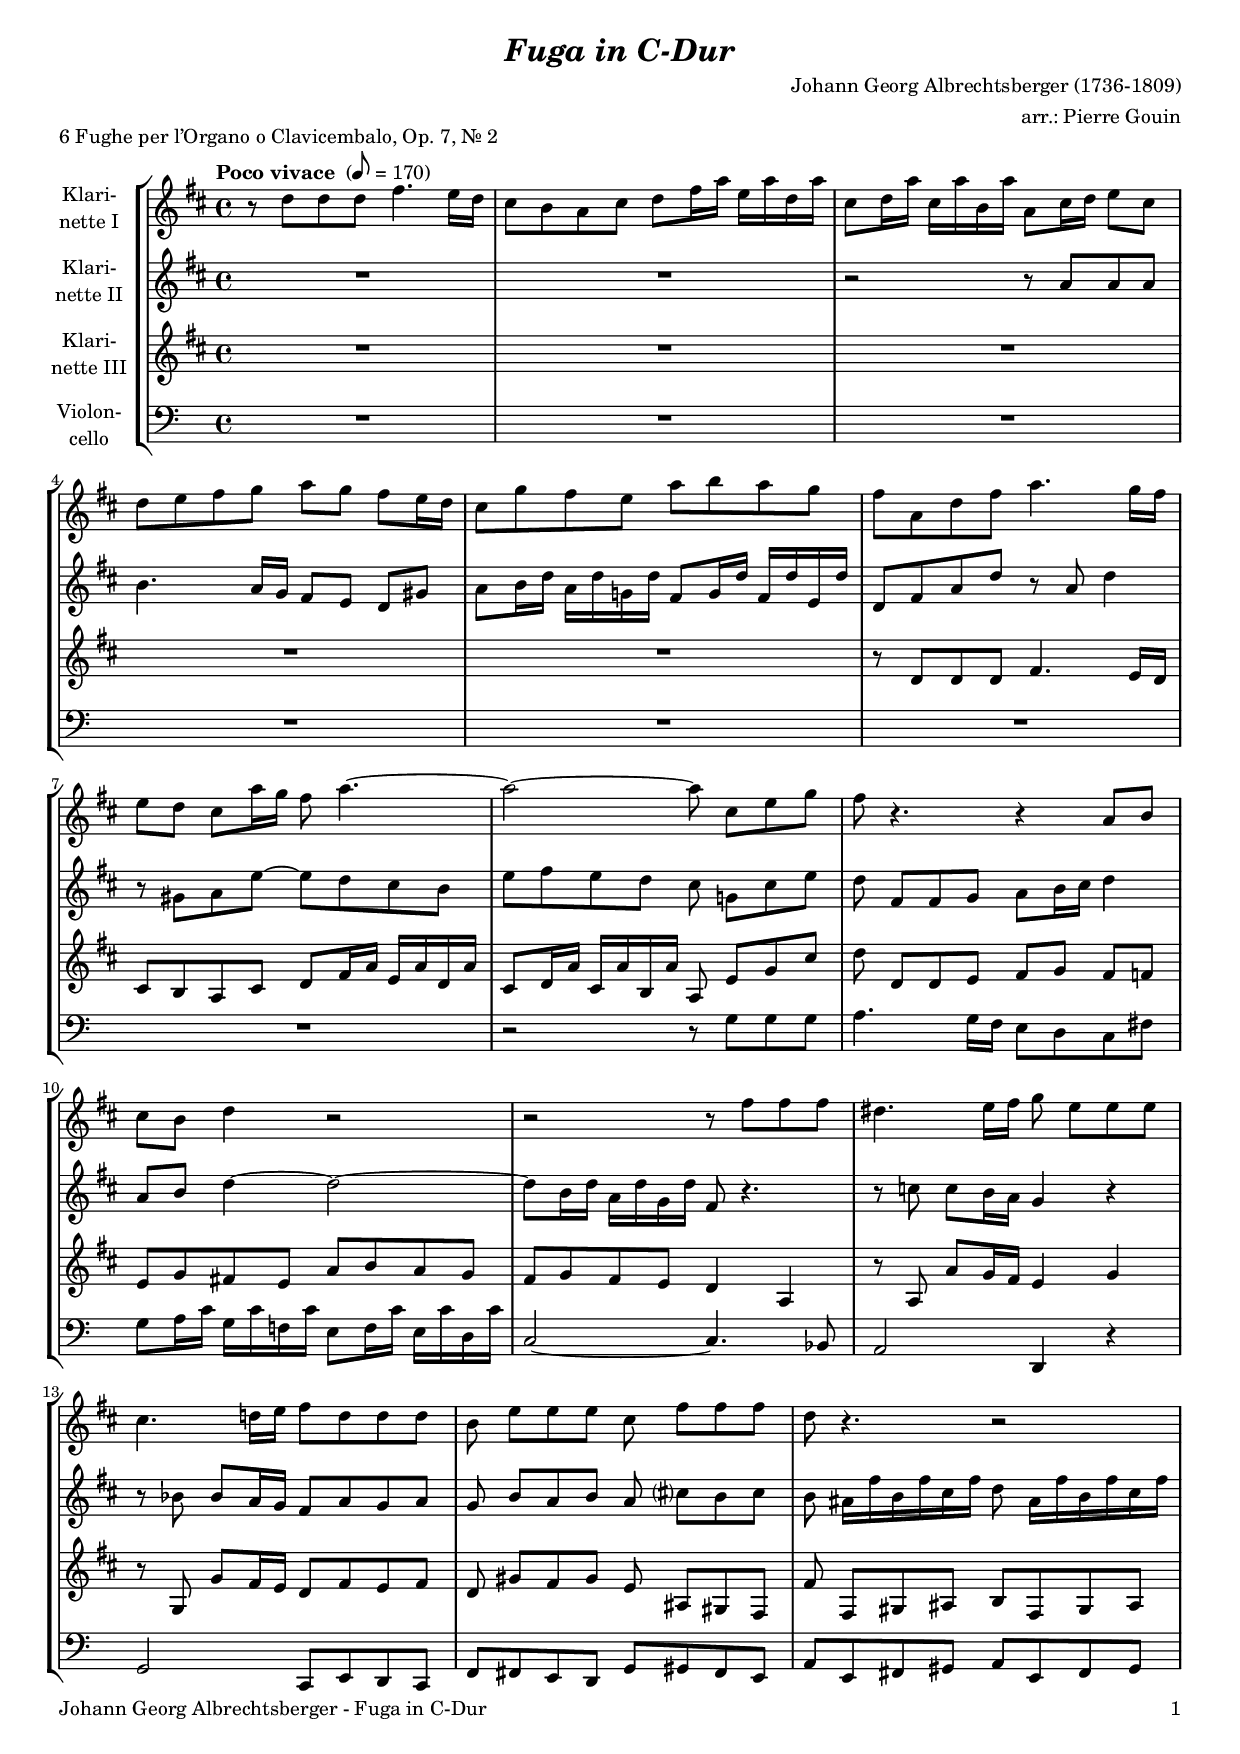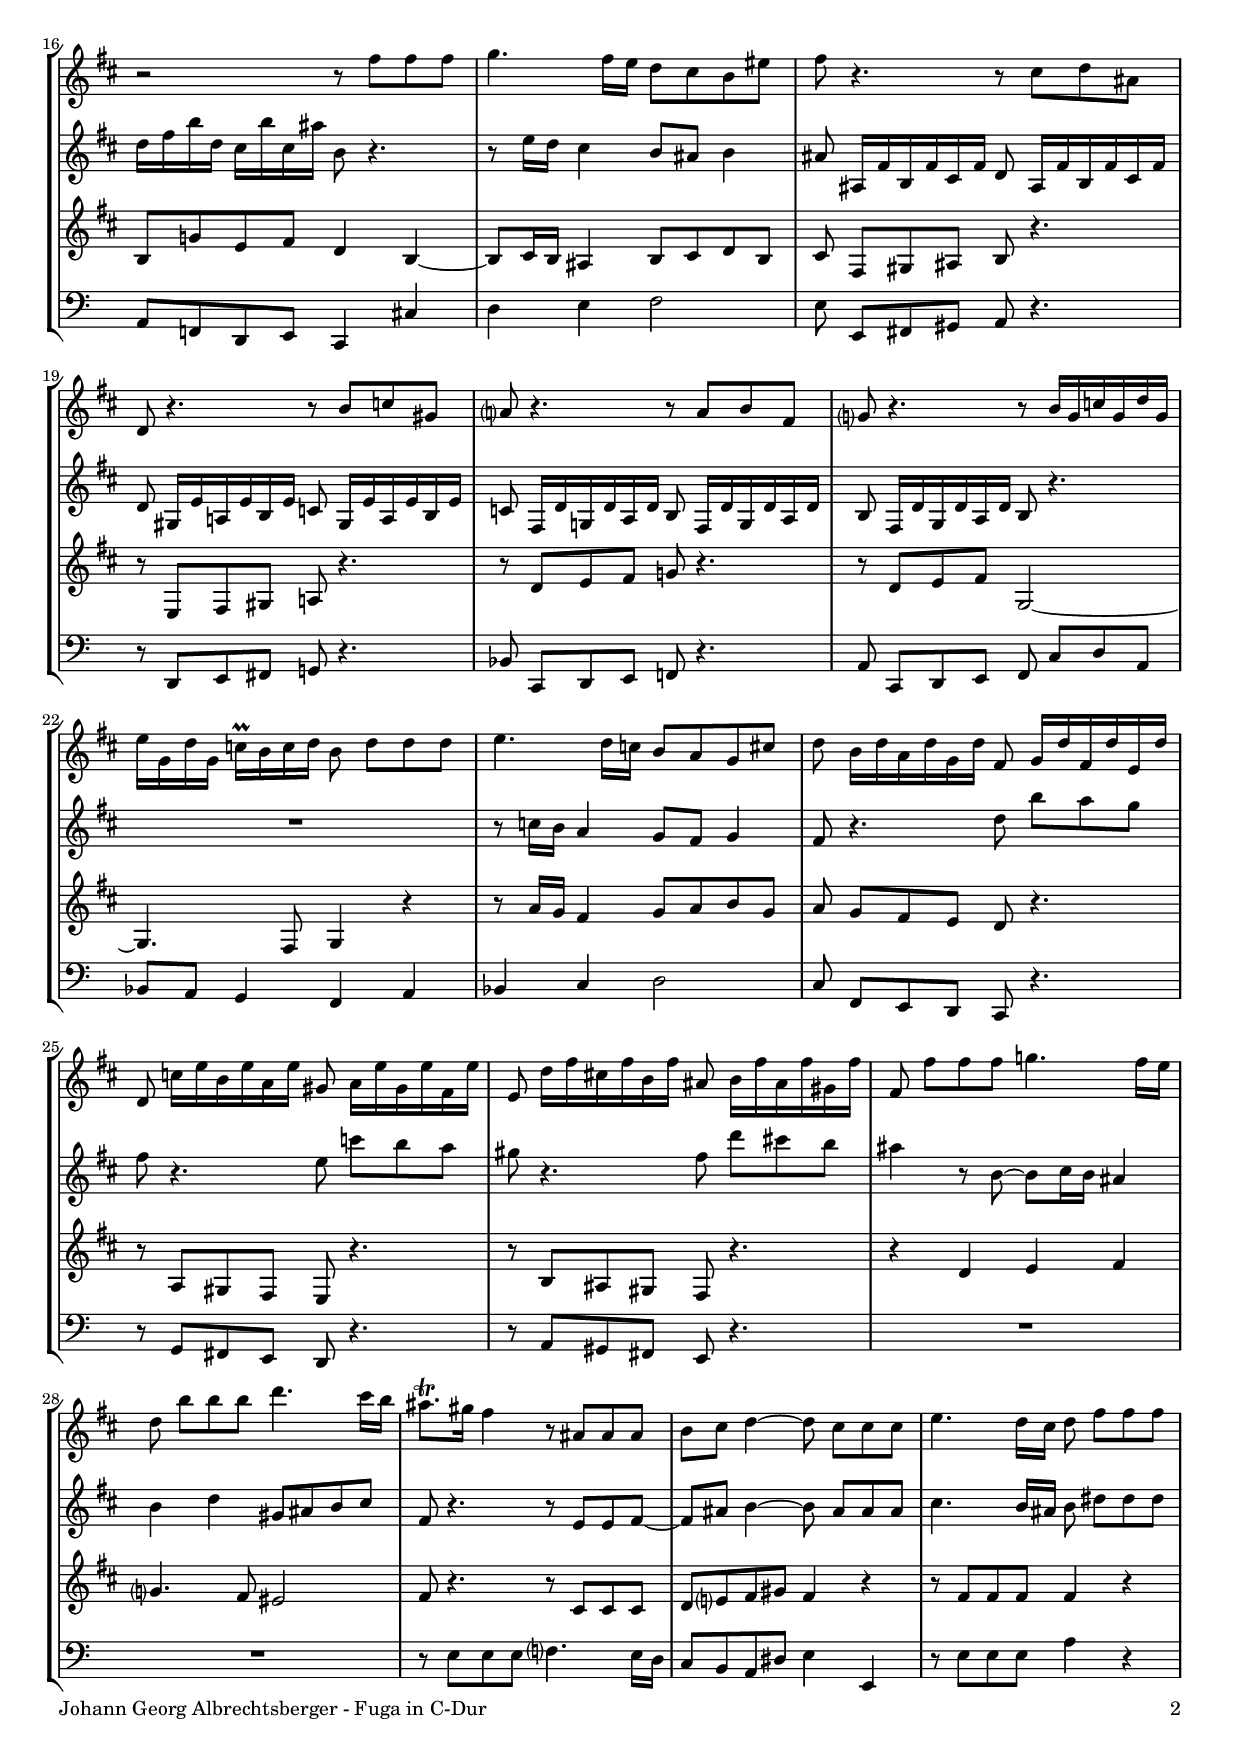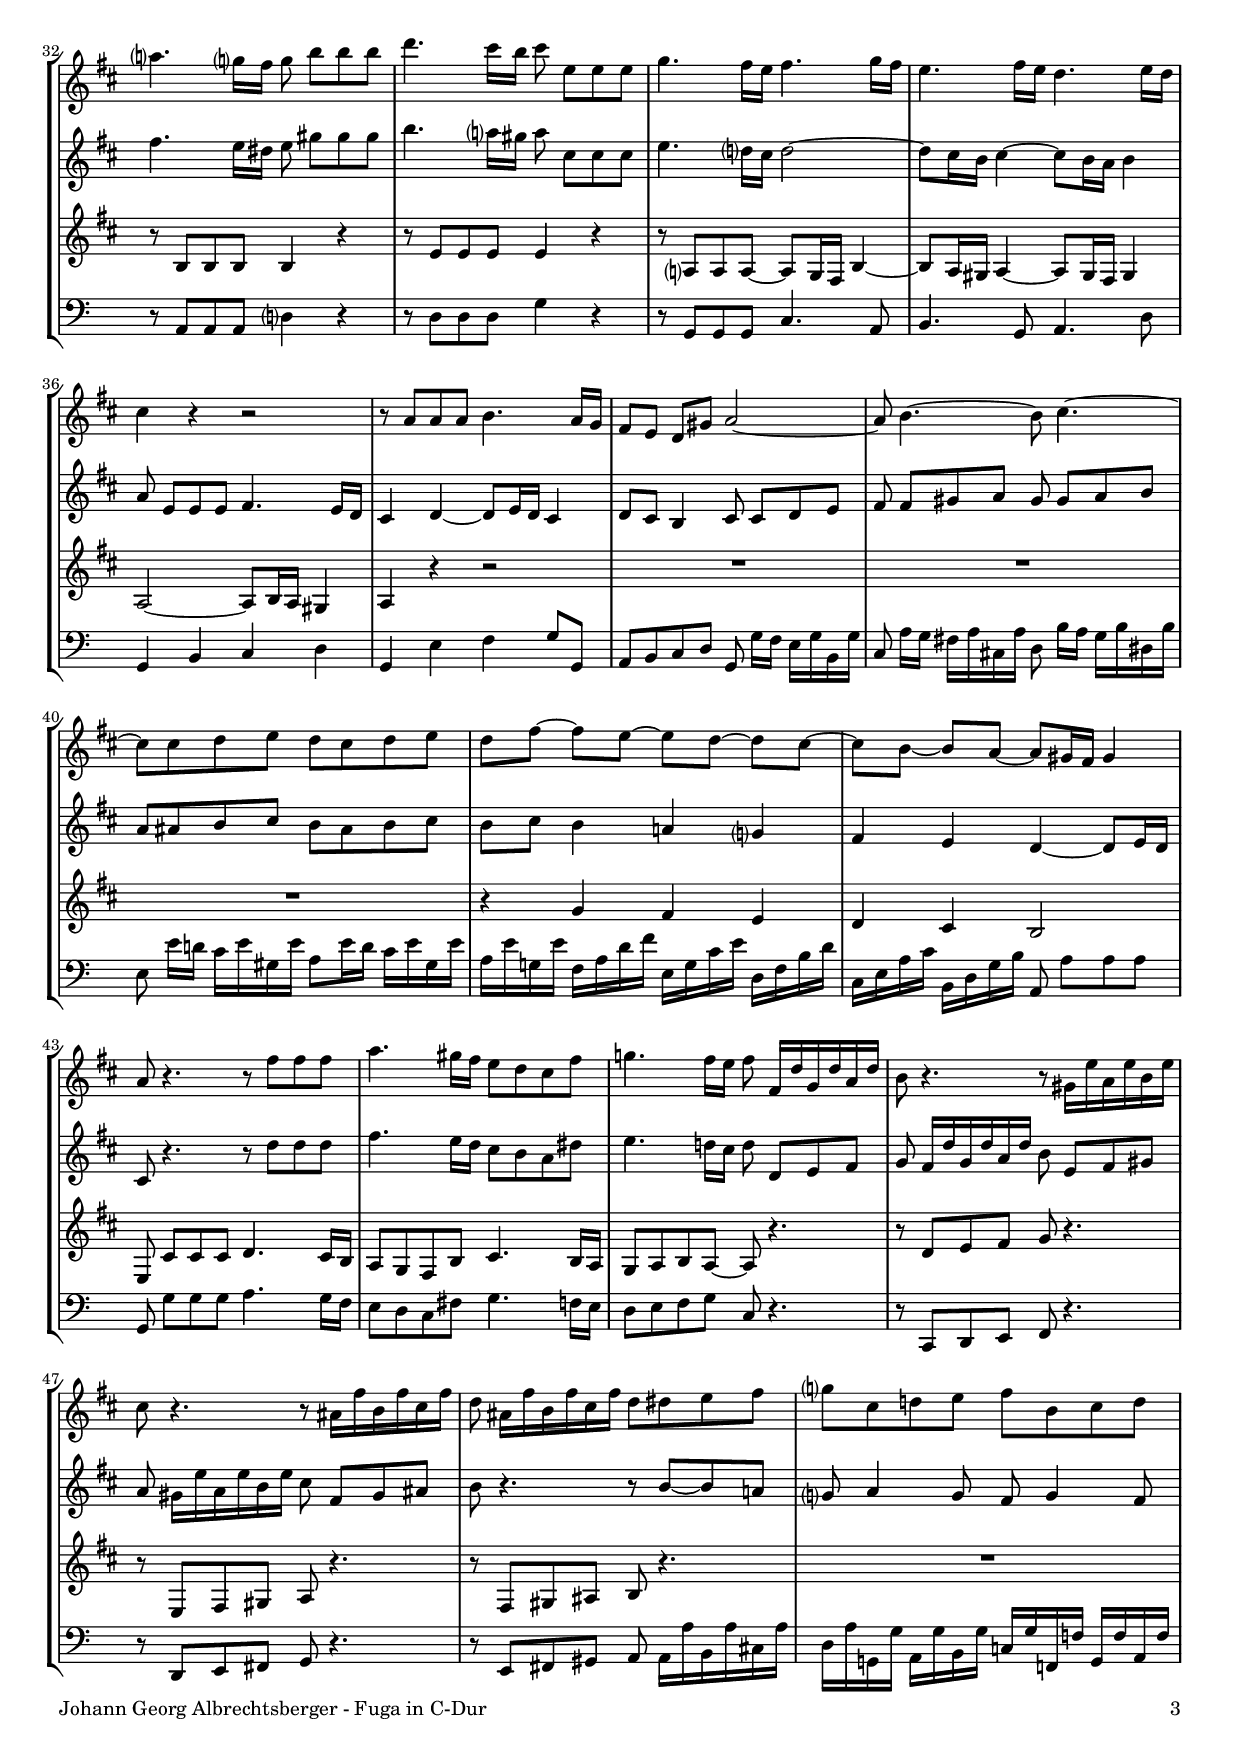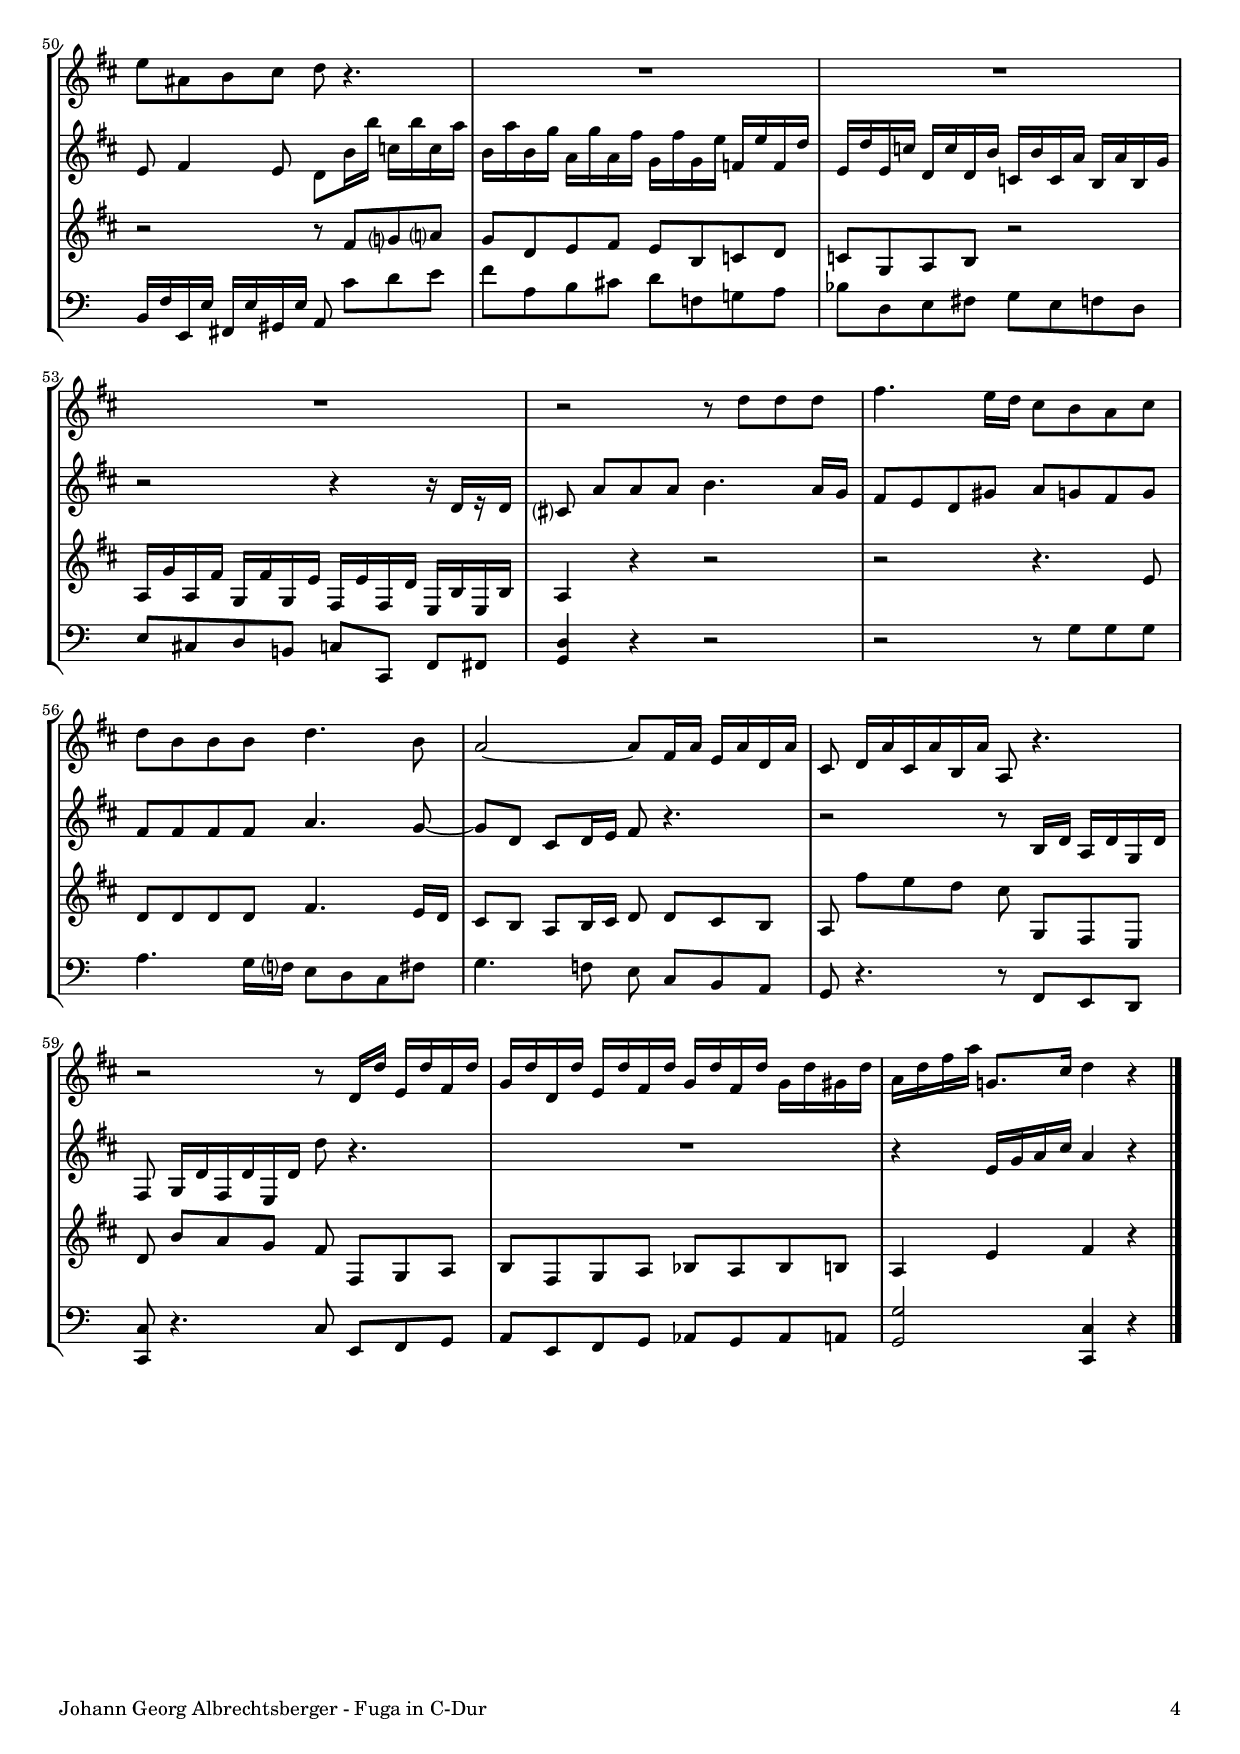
\version "2.18.2"
\include "deutsch.ly"
  
#(set-global-staff-size 17.1165)

\header {
  title     = \markup \bold \italic "Fuga in C-Dur"
  composer  = "Johann Georg Albrechtsberger (1736-1809)"
  arranger  = "arr.: Pierre Gouin"
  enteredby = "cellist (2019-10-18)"
  piece     = "6 Fughe per l’Organo o Clavicembalo, Op. 7, Nr. 2"
}

voiceconsts = {
  \key c \major
  \time 4/4
  \clef "treble"
%  \numericTimeSignature
  \compressFullBarRests
  % Set default beaming for all staves
%  \set Timing.beamExceptions = #'()
%  \set Timing.baseMoment     = #(ly:make-moment 1 4)
%  \set Timing.beatStructure  = #'(1 1 1)
  \tempo "Poco vivace " 8=170
}

micl = "clarinet"
mifl = "flute"
miob = "oboe"
mifh = "french horn"
misx = "tenor sax"
mist = "string ensemble 1"
%miba = "cello"
miba = "bassoon"

va = \relative c'' {
  \voiceconsts

  r8 c c c e4. d16 c
  h8 a  g h c e16 g d g c, g'
  h,8 c16 g' h, g' a, g' g,8 h16 c d8 h

  c d e f g f e d16 c
  h8 f' e d g a g f
  e g, c e g4. f16 e

  d8 c h g'16 f e8 g4.~
  g2~ g8 h,[ d f]
  e r4. r4 g,8 a

  h a c4 r2
  r r8 e8 e e
  cis4. d16 e f8 d[ d d]

  h4. c!16 d e8 c c c
  a d[ d d] h e[ e e]
  c r4. r2
  r r8 e e e
  f4. e16 d c8 h a dis
  e r4. r8 h c gis

  c, r4. r8 a' b fis
  g?8 r4. r8 g a e
  f? r4. r8 a16[ f b f c' f,]

  d' f, c' f, b\prall a b c a8 c[ c c]
  d4. c16 b a8 g f h
  c8 a16[ c g c f, c'] e,8 f16[ c' e, c' d, c']

  c,8 b'16[ d a d g, d'] fis,8 g16[ d' fis, d' e, d']
  d,8 c'16[ e h! e a, e'] gis,8 a16[ e' gis, e' fis, e']
  e,8 e'[ e e] f!4. e16 d

  c8 a'[ a a] c4. h16 a
  gis8.\trill fis16 e4 r8 gis, gis gis
  a h c4~ c8 h[ h h]

  d4. c16 h c8 e[ e e]
  g?4. f?16 e f8 a[ a a]
  c4. h16 a h8 d,[ d d]

  f4. e16 d e4. f16 e
  d4. e16 d c4. d16 c
  h4 r r2

  r8 g g g a4. g16 f
  e8 d c[ fis] g2~
  g8 a4.~ a8 h4.~

  h8 h c d c h c d
  c e~ e[ d]~ d c~ c[ h]~
  h a~ a[ g]~ g fis16 e fis4

  g8 r4. r8 e' e e
  g4. fis16 e d8 c h e
  f!4. e16 d e8 e,16[ c' f, c' g c]

  a8 r4. r8 fis16[ d' g, d' a d]
  h8 r4. r8 gis16[ e' a, e' h e]
  c8 gis16[ e' a, e' h e] c8 cis d e

  f? h, c! d e a, h c
  d gis, a h c r4.
  R1*3
  r2 r8 c c c

  e4. d16 c h8 a g h
  c a a a c4. a8
  g2~ g8 e16 g d g c, g'

  h,8 c16[ g' h, g' a, g'] g,8 r4.
  r2 r8 c16 c' d, c' e, c'

  f, c' c, c' d, c' e, c' f, c' e, c' f, c' fis, c'
  g c e g f,!8. h16 c4 r \bar "|."
}

vb = \relative c'' {
  \voiceconsts

  R1*2
  r2 r8 g g g
  a4. g16 f e8 d c[ fis]
  g a16 c g c f,! c' e,8 f16 c' e, c' d, c'
  c,8 e g c r8 g c4

  r8 fis, g d'~ d c h a
  d e d c h f![ h d]
  c e,[ e f] g a16 h c4

  g8 a c4~ c2~
  c8 a16 c g c f, c' e,8 r4.
  r8 b' b a16 g f4 r

  r8 as as g16 f e8 g f g
  f a[ g a] g h?[ a h]
  a gis16[ e' a, e' h e] c8 gis16[ e' a, e' h e]

  c e a c, h a' h, gis' a,8 r4.
  r8 d16 c h4 a8 gis a4
  gis8 gis,16[ e' a, e' h e] c8 gis16[ e' a, e' h e]

  c8 fis,16[ d' g,! d' a d] b8 fis16[ d' g, d' a d]
  b8 e,16[ c' f,! c' g c] a8 e16[ c' f, c' g c]
  a8 e16[ c' f, c' g c] a8 r4.

  R1
  r8 b'16 a g4 f8 e f4
  e8 r4. c'8 a'[ g f]

  e r4. d8 b'[ a g]
  fis r4. e8 c'[ h! a]
  gis4 r8 a,~ a h16 a gis4

  a c fis,8 gis a h
  e, r4. r8 d d e~
  e gis a4~ a8 gis[ gis gis]

  h4. a16 gis a8 cis[ cis cis]
  e4. d16 cis d8 fis[ fis fis]
  a4. g?16 fis g8 h,[ h h]

  d4. c?16 h c2~
  c8 h16 a h4~ h8 a16 g a4
  g8 d[ d d] e4. d16 c

  h4 c~ c8 d16 c h4
  c8 h a4 h8 h[ c d]
  e e[ fis g] fis fis[ g a]

  g gis a h a gis a h
  a h a4 g! f?
  e d c~ c8 d16 c

  h8 r4. r8 c' c c
  e4. d16 c h8 a g cis
  d4. c!16 h c8 c,[ d e]

  f e16[ c' f, c' g c] a8 d,[ e fis]
  g fis16[ d' g, d' a d] h8 e,[ fis gis]
  a8 r4. r8 a~ a g!

  f? g4 f8 e f4 e8
  d e4 d8 c a'16 a' b, a' b, g'
  a, g' a, f' g, f' g, e' f, e' f, d' es, d' es, c'

  d, c' d, b' c, b' c, a' b, a' b, g' a, g' a, f'
  r2 r4 r16 c[ r c]
  h?8 g'[ g g] a4. g16 f

  e8 d c fis g f e f
  e e e e g4. f8~
  f c h c16 d e8 r4.

  r2 r8 a,16 c g c f, c'
  e,8 f16[ c' e, c' d, c'] c'8 r4.

  R1
  r4 d,16 f g h g4 r \bar "|."
}

vc = \relative c' {
  \voiceconsts

  R1*5
  r8 c c c e4. d16 c

  h8 a g h c e16 g d g c, g'
  h,8 c16 g' h, g' a, g' g,8 d'[ f h]
  c8 c,[ c d] e f e[ es]

  d f e! d g a g f
  e f e d c4 g
  r8 g g' f16 e d4 f

  r8 f, f'8 e16 d c8 e d e
  c fis[ e fis] d gis,[ fis e]
  e' e,[ fis gis] a e fis gis

  a f'! d e c4 a~
  a8 h16 a gis4 a8 h c a
  h e,[ fis gis] a8 r4.

  r8 d, e fis g!8 r4.
  r8 c d e f! r4.
  r8 c d e f,2~

  f4. e8 f4 r
  r8 g'16 f e4 f8 g a f
  g f[ e d] c r4.

  r8 g fis e d r4.
  r8 a' gis fis e8 r4.
  r4 c' d e

  f?4. e8 dis2
  e8 r4. r8 h h h
  c d? e fis e4 r

  r8 e e e e4 r
  r8 a, a a a4 r
  r8 d d d d4 r

  r8 g,? g g~ g f16 e a4~
  a8 g16 fis g4~ g8 fis16 e fis4
  g2~ g8 a16 g fis4

  g r r2
  R1*3
  r4 f' e d
  c h a2
  d,8 h'[ h h] c4. h16 a
  g8 f e a h4. a16 g
  f8 g a g~ g r4.

  r8 c d e f r4.
  r8 d, e fis g r4.
  r8 e fis gis a r4.

  R1
  r2 r8 e' f? g?
  f c d e d a b c

  b f g a r2
  g16 f' g, e' f, e' f, d' e, d' e, c' d, a' d, a'
  g4 r r2

  r2 r4. d'8
  c c c c e4. d16 c
  h8 a g a16 h c8 c[ h a]

  g e''[ d c] h f,[ e d]
  c' a'[ g f] e e,[ f g]

  a e f g as g as a
  g4 d' e r \bar "|."
}

vd = \relative c' {
  \voiceconsts
  \clef "bass"

  R1*7
  r2 r8 g g g
  a4. g16 f e8 d c fis

  g a16 c g c f,! c' e,8 f16 c' e, c' d, c'
  c,2~ c4. b8
  a2 d,4 r

  g2 c,8 e d c
  f fis e d g gis fis e
  a e fis gis a e fis gis

  a f! d e c4 cis'
  d e f2
  e8 e,[ fis gis] a r4.

  r8 d, e fis g! r4.
  b8 c,[ d e] f! r4.
  a8 c,[ d e] f c'[ d a]
		   
  b a g4 f a
  b c d2
  c8 f,[ e d] c r4.

  r8 g' fis e d r4.
  r8 a' gis fis e r4.

  R1*2
  r8 e' e e f?4. e16 d
  c8 h a dis e4 e,

  r8 e' e e a4 r
  r8 a, a a d?4 r
  r8 d d d g4 r

  r8 g,[ g g] c4. a8
  h4. g8 a4. d8
  g,4 h c d

  g, e' f g8 g,
  a h c d g, g'16[ f] e g h, g'
  c,8 a'16[ g] fis a cis, a' d,8 h'16[ a] g h dis, h'

  e,8 e'16[ d!] c e gis, e' a,8 e'16 d c e gis, e'
  a, e' g,! e' f, a d f e, g c e d, f h d
  c, e a c h, d g h a,8 a'[ a a]

  g, g'[ g g] a4. g16 f
  e8 d c fis g4. f16 e
  d8 e f g c, r4.

  r8 c, d e f r4.
  r8 d e fis g r4.
  r8 e fis gis a a16[ a' h, a' cis, a']

  d, a' g,! g' a, g' h, g' c,! g' f,! f'! g, f' a, f'
  h, f' e, e' fis, e' gis, e' a,8 c'[ d e]
  f a, h cis d f,! g! a

  b d, e fis g e f d
  e cis d h! c c, f[ fis]
  <g d'>4 r r2

  r r8 g' g g
  a4. g16 f? e8 d c fis
  g4. f!8 e c[ h a]

  g r4. r8 f e d
  <c c'> r4. c'8 e,[ f g]

  a e f g as g as a
  <g g'>2 <c, c'>4 r \bar "|."
}


music = \new StaffGroup <<
      \new Staff {
	\set Staff.midiInstrument = \micl
	\set Staff.instrumentName = \markup \center-column { "Klari-" "nette I" }
	\transpose c d { \va }
      }

      \new Staff {
	\set Staff.midiInstrument = \micl
	\set Staff.instrumentName = \markup \center-column { "Klari-" "nette II" }
	\transpose c d { \vb }
      }

      \new Staff {
	\set Staff.midiInstrument = \micl
	\set Staff.instrumentName = \markup \center-column { "Klari-" "nette III" }
	\transpose c d { \vc }
      }

      \new Staff {
	\set Staff.midiInstrument = \miba
	\set Staff.instrumentName = \markup \center-column { "Violon-" "cello" }
	\transpose c c { \vd }
      }
>>

\book {
   \paper {
    print-page-number = ##t
    print-first-page-number = ##t
    oddHeaderMarkup = \markup \null
    evenHeaderMarkup = \markup \null
    oddFooterMarkup = \markup {
      \fill-line {
        \on-the-fly #print-page-number-check-first
        "Johann Georg Albrechtsberger - Fuga in C-Dur" \fromproperty #'page:page-number-string
      }
    }
    evenFooterMarkup = \oddFooterMarkup
  } \score {
    \music
    \layout {}
  }

  \score {
    \unfoldRepeats \music

    \midi {
      \context {
        \Score
      }
    }
  }
}
